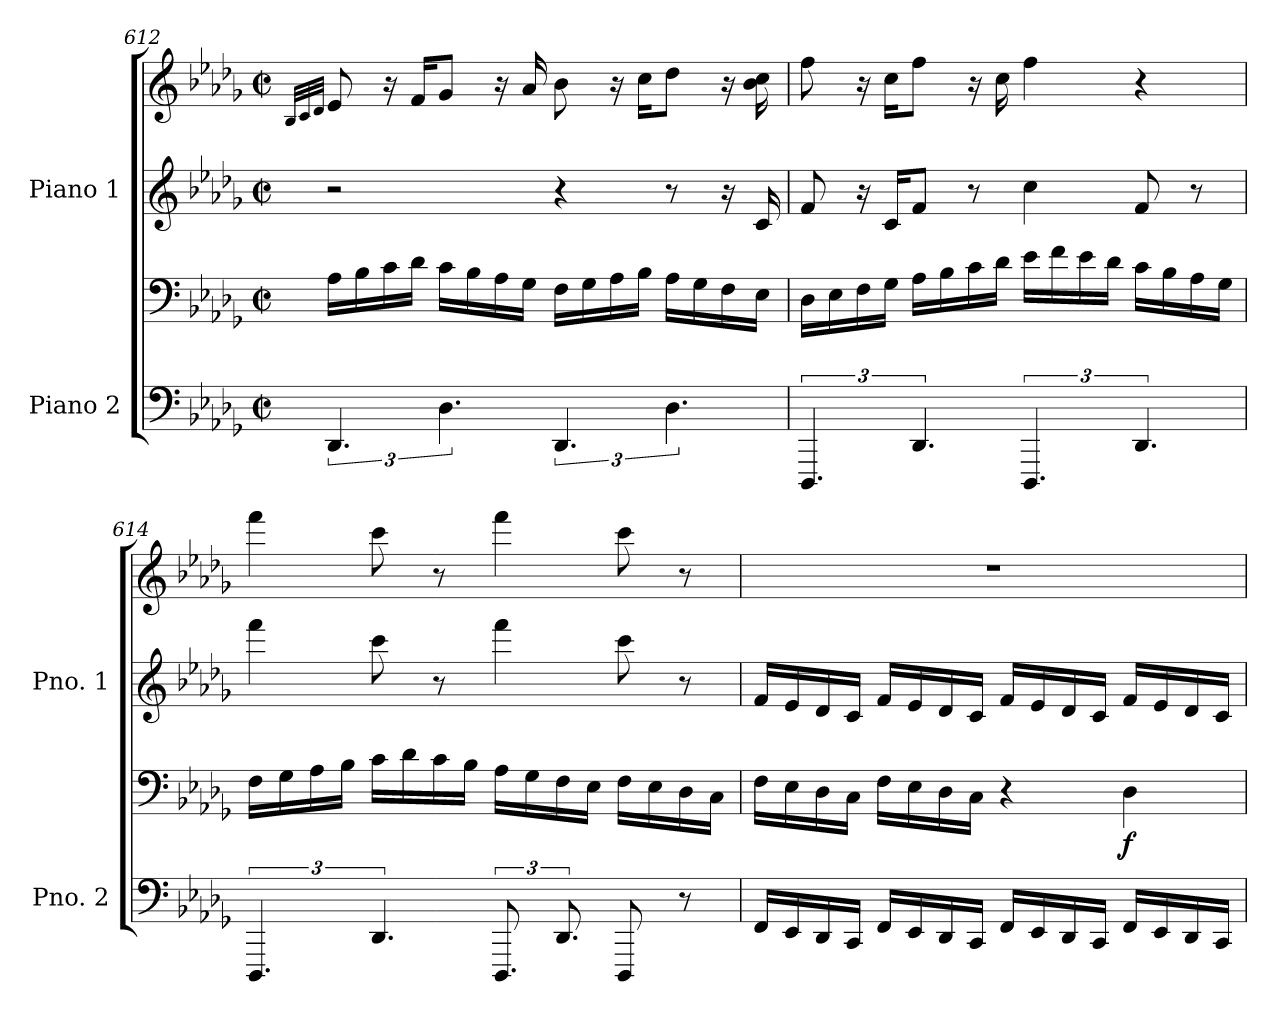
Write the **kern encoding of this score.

**kern	**kern	**dynam	**kern	**kern
*part2	*part2	*part2	*part1	*part1
*staff4	*staff3	*staff3/4	*staff2	*staff1
*I"Piano 2	*	*	*I"Piano 1	*
*I'Pno. 2	*	*	*I'Pno. 1	*
!!LO:LB:g=z
*clefF4	*clefF4	*	*clefG2	*clefG2
*k[b-e-a-d-g-]	*k[b-e-a-d-g-]	*	*k[b-e-a-d-g-]	*k[b-e-a-d-g-]
*M2/2	*M2/2	*	*M2/2	*M2/2
*met(c|)	*met(c|)	*	*met(c|)	*met(c|)
=612	=612	=612	=612	=612
.	.	.	.	32qB-/LLL
.	.	.	.	32qc/
.	.	.	.	32qd-/JJJ
6.DD-/	16A-\LL	.	2r	8e-/
.	16B-\	.	.	.
.	16c\	.	.	16r
.	16d-\JJ	.	.	16f/KL
6.D-\	16c\LL	.	.	8g-/J
.	16B-\	.	.	.
.	16A-\	.	.	16r
.	16G-\JJ	.	.	16a-/
6.DD-/	16F\LL	.	4r	8b-\
.	16G-\	.	.	.
.	16A-\	.	.	16r
.	16B-\JJ	.	.	16cc\KL
6.D-\	16A-\LL	.	8r	8dd-\J
.	16G-\	.	.	.
.	16F\	.	16r	16r
.	16E-\JJ	.	16c/	16b-\ 16cc\
=613	=613	=613	=613	=613
6.DDD-/	16D-\LL	.	8f/	8ff\
.	16E-\	.	.	.
.	16F\	.	16r	16r
.	16G-\JJ	.	16c/KL	16cc\KL
6.DD-/	16A-\LL	.	8f/J	8ff\J
.	16B-\	.	.	.
.	16c\	.	8r	16r
.	16d-\JJ	.	.	16cc\
6.DDD-/	16e-\LL	.	4cc\	4ff\
.	16f\	.	.	.
.	16e-\	.	.	.
.	16d-\JJ	.	.	.
6.DD-/	16c\LL	.	8f/	4r
.	16B-\	.	.	.
.	16A-\	.	8r	.
.	16G-\JJ	.	.	.
!!LO:PB:g=z
=614	=614	=614	=614	=614
*	*	*	*	*8va
6.DDD-/	16F\LL	.	4fff\	4ffff\
.	16G-\	.	.	.
.	16A-\	.	.	.
.	16B-\JJ	.	.	.
6.DD-/	16c\LL	.	8ccc\	8cccc\
.	16d-\	.	.	.
.	16c\	.	8r	8r
.	16B-\JJ	.	.	.
12.DDD-/	16A-\LL	.	4fff\	4ffff\
.	16G-\	.	.	.
12.DD-/	16F\	.	.	.
.	16E-\JJ	.	.	.
8DDD-/	16F\LL	.	8ccc\	8cccc\
.	16E-\	.	.	.
8r	16D-\	.	8r	8r
.	16C\JJ	.	.	.
=615	=615	=615	=615	=615
*	*	*	*	*X8va
16FF/LL	16F\LL	.	16f/LL	1r
16EE-/	16E-\	.	16e-/	.
16DD-/	16D-\	.	16d-/	.
16CC/JJ	16C\JJ	.	16c/JJ	.
16FF/LL	16F\LL	.	16f/LL	.
16EE-/	16E-\	.	16e-/	.
16DD-/	16D-\	.	16d-/	.
16CC/JJ	16C\JJ	.	16c/JJ	.
16FF/LL	4r	.	16f/LL	.
16EE-/	.	.	16e-/	.
16DD-/	.	.	16d-/	.
16CC/JJ	.	.	16c/JJ	.
!	!	!LO:DY:b	!	!
16FF/LL	4D-\	f	16f/LL	.
16EE-/	.	.	16e-/	.
16DD-/	.	.	16d-/	.
16CC/JJ	.	.	16c/JJ	.
=	=	=	=	=
*-	*-	*-	*-	*-
